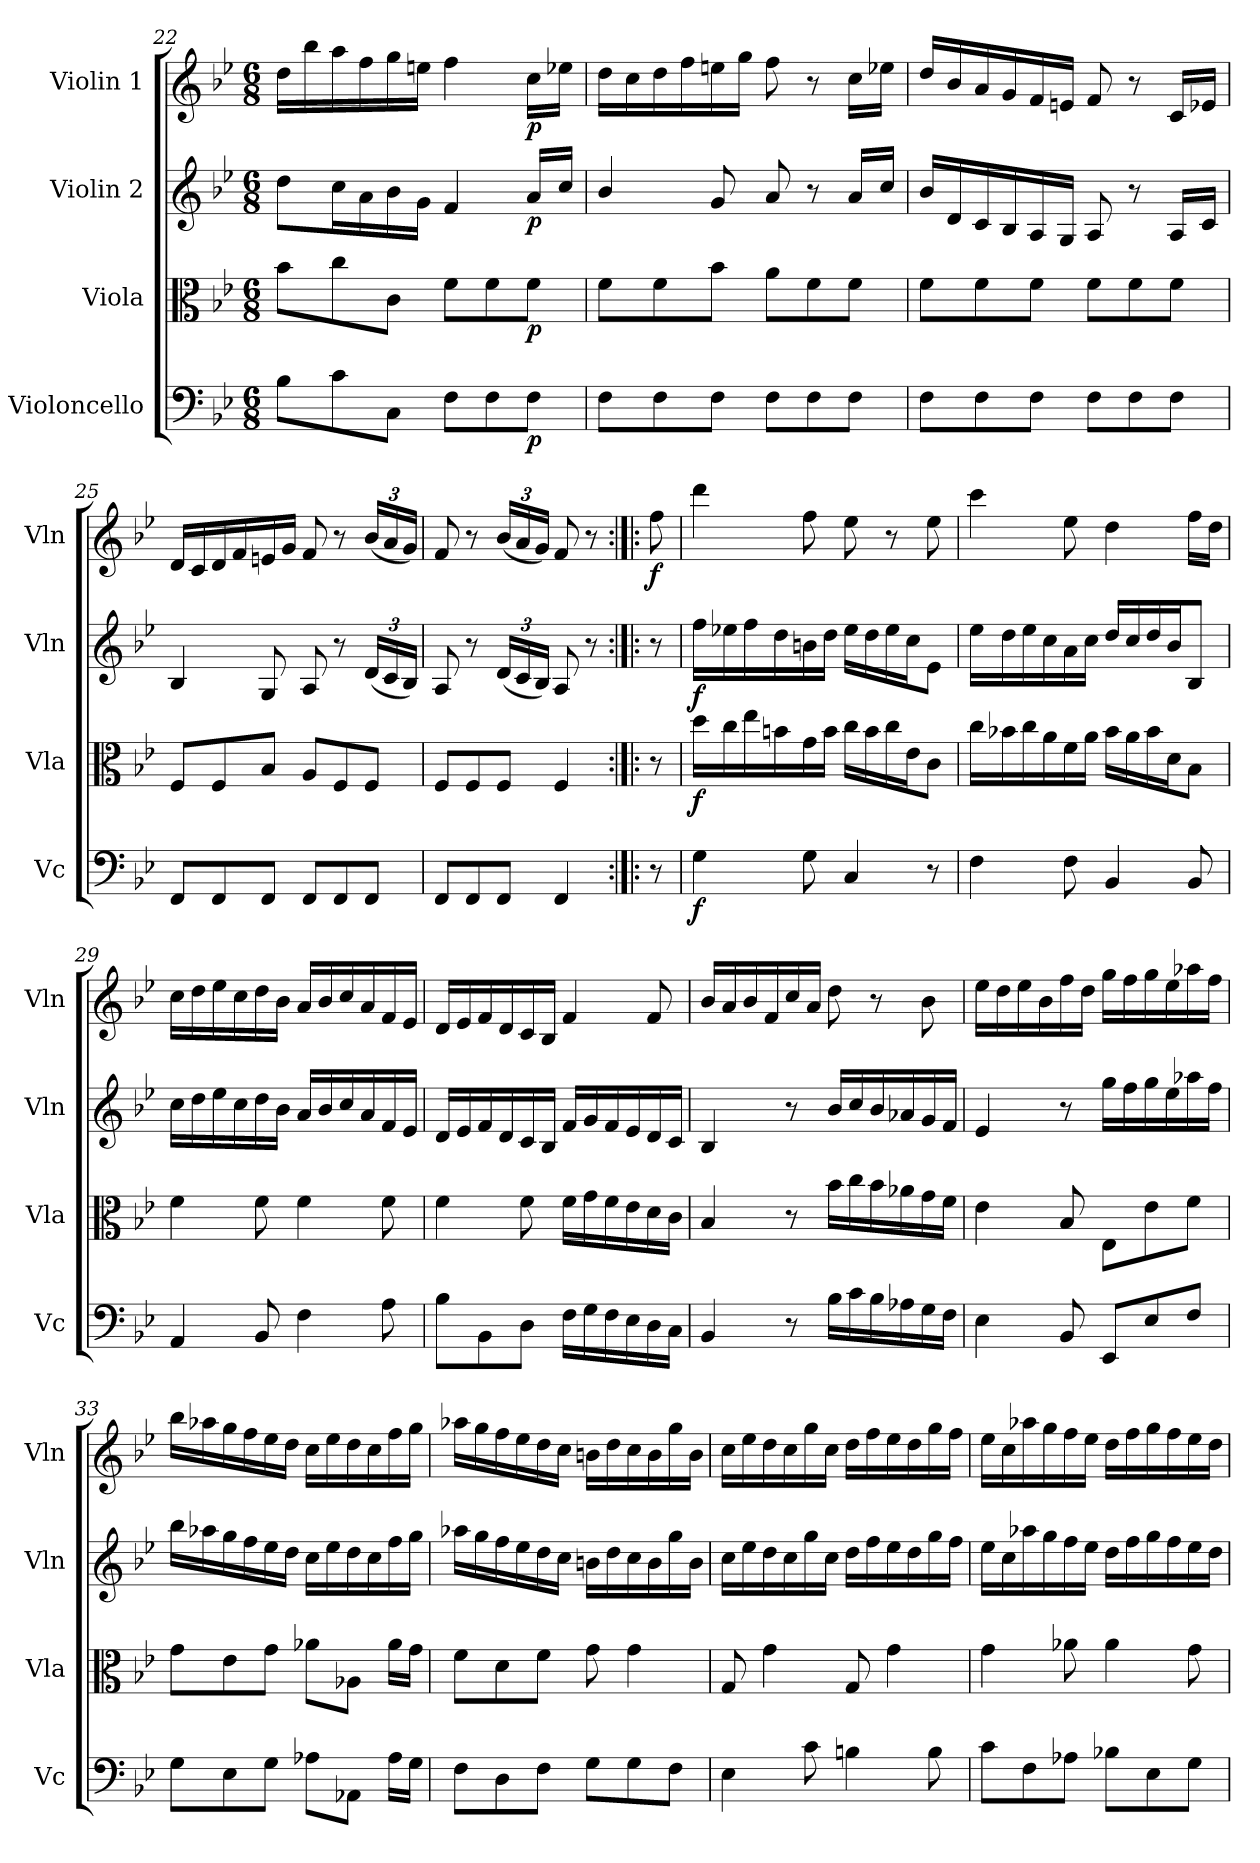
**kern	**dynam	**kern	**dynam	**kern	**dynam	**kern	**dynam
*part4	*part4	*part3	*part3	*part2	*part2	*part1	*part1
*staff4	*staff4	*staff3	*staff3	*staff2	*staff2	*staff1	*staff1
*I"Violoncello	*	*I"Viola	*	*I"Violin 2	*	*I"Violin 1	*
*I'Vc	*	*I'Vla	*	*I'Vln	*	*I'Vln	*
*clefF4	*	*clefC3	*	*clefG2	*	*clefG2	*
*k[b-e-]	*	*k[b-e-]	*	*k[b-e-]	*	*k[b-e-]	*
*M6/8	*	*M6/8	*	*M6/8	*	*M6/8	*
=22	=22	=22	=22	=22	=22	=22	=22
8B-\L	.	8b-\L	.	8dd\L	.	16dd\LL	.
.	.	.	.	.	.	16bb-\	.
8c\	.	8cc\	.	16cc\L	.	16aa\	.
.	.	.	.	16a\	.	16ff\	.
8C\J	.	8c\J	.	16b-\	.	16gg\	.
.	.	.	.	16g\JJ	.	16een\JJ	.
8F\L	.	8f\L	.	4f/	.	4ff\	.
8F\	.	8f\	.	.	.	.	.
!	!LO:DY:b	!	!LO:DY:b	!	!LO:DY:b	!	!LO:DY:b
8F\J	p	8f\J	p	16a/LL	p	16cc\LL	p
.	.	.	.	16cc/JJ	.	16ee-X\JJ	.
!!LO:LB:g=z
=23	=23	=23	=23	=23	=23	=23	=23
8F\L	.	8f\L	.	4b-/	.	16dd\LL	.
.	.	.	.	.	.	16cc\	.
8F\	.	8f\	.	.	.	16dd\	.
.	.	.	.	.	.	16ff\	.
8F\J	.	8b-\J	.	8g/	.	16een\	.
.	.	.	.	.	.	16gg\JJ	.
8F\L	.	8a\L	.	8a/	.	8ff\	.
8F\	.	8f\	.	8r	.	8r	.
8F\J	.	8f\J	.	16a/LL	.	16cc\LL	.
.	.	.	.	16cc/JJ	.	16ee-X\JJ	.
=24	=24	=24	=24	=24	=24	=24	=24
8F\L	.	8f\L	.	16b-/LL	.	16dd/LL	.
.	.	.	.	16d/	.	16b-/	.
8F\	.	8f\	.	16c/	.	16a/	.
.	.	.	.	16B-/	.	16g/	.
8F\J	.	8f\J	.	16A/	.	16f/	.
.	.	.	.	16G/JJ	.	16en/JJ	.
8F\L	.	8f\L	.	8A/	.	8f/	.
8F\	.	8f\	.	8r	.	8r	.
8F\J	.	8f\J	.	16A/LL	.	16c/LL	.
.	.	.	.	16c/JJ	.	16e-X/JJ	.
=25	=25	=25	=25	=25	=25	=25	=25
8FF/L	.	8F/L	.	4B-/	.	16d/LL	.
.	.	.	.	.	.	16c/	.
8FF/	.	8F/	.	.	.	16d/	.
.	.	.	.	.	.	16f/	.
8FF/J	.	8B-/J	.	8G/	.	16en/	.
.	.	.	.	.	.	16g/JJ	.
8FF/L	.	8A/L	.	8A/	.	8f/	.
8FF/	.	8F/	.	8r	.	8r	.
*	*	*	*	*Xbrackettup	*	*Xbrackettup	*
8FF/J	.	8F/J	.	(24d/LL	.	(24b-/LL	.
.	.	.	.	24c/	.	24a/	.
.	.	.	.	24B-/JJ)	.	24g/JJ)	.
=26	=26	=26	=26	=26	=26	=26	=26
8FF/L	.	8F/L	.	8A/	.	8f/	.
8FF/	.	8F/	.	8r	.	8r	.
8FF/J	.	8F/J	.	(24d/LL	.	(24b-/LL	.
.	.	.	.	24c/	.	24a/	.
.	.	.	.	24B-/JJ)	.	24g/JJ)	.
4FF/	.	4F/	.	8A/	.	8f/	.
.	.	.	.	8r	.	8r	.
!!LO:LB:g=z
=26X1:|!|:	=26X1:|!|:	=26X1:|!|:	=26X1:|!|:	=26X1:|!|:	=26X1:|!|:	=26X1:|!|:	=26X1:|!|:
!	!	!	!	!	!	!	!LO:DY:b
8r	.	8r	.	8r	.	8ff\	f
=27	=27	=27	=27	=27	=27	=27	=27
!	!LO:DY:b	!	!LO:DY:b	!	!LO:DY:b	!	!
4G\	f	16dd\LL	f	16ff\LL	f	4ddd\	.
.	.	16cc\	.	16ee-X\	.	.	.
.	.	16ee-\	.	16ff\	.	.	.
.	.	16bn\	.	16dd\	.	.	.
8G\	.	16g\	.	16bn\	.	8ff\	.
.	.	16b\JJ	.	16dd\JJ	.	.	.
4C/	.	16cc\LL	.	16ee-\LL	.	8ee-\	.
.	.	16b\	.	16dd\	.	.	.
.	.	16cc\	.	16ee-\	.	8r	.
.	.	16e-\J	.	16cc\J	.	.	.
8r	.	8c\J	.	8e-\J	.	8ee-\	.
=28	=28	=28	=28	=28	=28	=28	=28
4F\	.	16cc\LL	.	16ee-\LL	.	4ccc\	.
.	.	16b-X\	.	16dd\	.	.	.
.	.	16cc\	.	16ee-\	.	.	.
.	.	16a\	.	16cc\	.	.	.
8F\	.	16f\	.	16a\	.	8ee-\	.
.	.	16a\JJ	.	16cc\JJ	.	.	.
4BB-/	.	16b-\LL	.	16dd/LL	.	4dd\	.
.	.	16a\	.	16cc/	.	.	.
.	.	16b-\	.	16dd/	.	.	.
.	.	16d\J	.	16b-/J	.	.	.
8BB-/	.	8B-\J	.	8B-/J	.	16ff\LL	.
.	.	.	.	.	.	16dd\JJ	.
=29	=29	=29	=29	=29	=29	=29	=29
4AA/	.	4f\	.	16cc\LL	.	16cc\LL	.
.	.	.	.	16dd\	.	16dd\	.
.	.	.	.	16ee-\	.	16ee-\	.
.	.	.	.	16cc\	.	16cc\	.
8BB-/	.	8f\	.	16dd\	.	16dd\	.
.	.	.	.	16b-\JJ	.	16b-\JJ	.
4F\	.	4f\	.	16a/LL	.	16a/LL	.
.	.	.	.	16b-/	.	16b-/	.
.	.	.	.	16cc/	.	16cc/	.
.	.	.	.	16a/	.	16a/	.
8A\	.	8f\	.	16f/	.	16f/	.
.	.	.	.	16e-/JJ	.	16e-/JJ	.
!!LO:LB:g=z
=30	=30	=30	=30	=30	=30	=30	=30
8B-\L	.	4f\	.	16d/LL	.	16d/LL	.
.	.	.	.	16e-/	.	16e-/	.
8BB-\	.	.	.	16f/	.	16f/	.
.	.	.	.	16d/	.	16d/	.
8D\J	.	8f\	.	16c/	.	16c/	.
.	.	.	.	16B-/JJ	.	16B-/JJ	.
16F\LL	.	16f\LL	.	16f/LL	.	4f/	.
16G\	.	16g\	.	16g/	.	.	.
16F\	.	16f\	.	16f/	.	.	.
16E-\	.	16e-\	.	16e-/	.	.	.
16D\	.	16d\	.	16d/	.	8f/	.
16C\JJ	.	16c\JJ	.	16c/JJ	.	.	.
=31	=31	=31	=31	=31	=31	=31	=31
4BB-/	.	4B-/	.	4B-/	.	16b-/LL	.
.	.	.	.	.	.	16a/	.
.	.	.	.	.	.	16b-/	.
.	.	.	.	.	.	16f/	.
8r	.	8r	.	8r	.	16cc/	.
.	.	.	.	.	.	16a/JJ	.
16B-\LL	.	16b-\LL	.	16b-/LL	.	8dd\	.
16c\	.	16cc\	.	16cc/	.	.	.
16B-\	.	16b-\	.	16b-/	.	8r	.
16A-X\	.	16a-X\	.	16a-X/	.	.	.
16G\	.	16g\	.	16g/	.	8b-\	.
16F\JJ	.	16f\JJ	.	16f/JJ	.	.	.
=32	=32	=32	=32	=32	=32	=32	=32
4E-\	.	4e-\	.	4e-/	.	16ee-\LL	.
.	.	.	.	.	.	16dd\	.
.	.	.	.	.	.	16ee-\	.
.	.	.	.	.	.	16b-\	.
8BB-/	.	8B-/	.	8r	.	16ff\	.
.	.	.	.	.	.	16dd\JJ	.
8EE-/L	.	8E-\L	.	16gg\LL	.	16gg\LL	.
.	.	.	.	16ff\	.	16ff\	.
8E-/	.	8e-\	.	16gg\	.	16gg\	.
.	.	.	.	16ee-\	.	16ee-\	.
8F/J	.	8f\J	.	16aa-X\	.	16aa-X\	.
.	.	.	.	16ff\JJ	.	16ff\JJ	.
!!LO:LB:g=z
=33	=33	=33	=33	=33	=33	=33	=33
8G\L	.	8g\L	.	16bb-\LL	.	16bb-\LL	.
.	.	.	.	16aa-X\	.	16aa-X\	.
8E-\	.	8e-\	.	16gg\	.	16gg\	.
.	.	.	.	16ff\	.	16ff\	.
8G\J	.	8g\J	.	16ee-\	.	16ee-\	.
.	.	.	.	16dd\JJ	.	16dd\JJ	.
8A-X\L	.	8a-X\L	.	16cc\LL	.	16cc\LL	.
.	.	.	.	16ee-\	.	16ee-\	.
8AA-X\J	.	8A-X\J	.	16dd\	.	16dd\	.
.	.	.	.	16cc\	.	16cc\	.
16A-\LL	.	16a-\LL	.	16ff\	.	16ff\	.
16G\JJ	.	16g\JJ	.	16gg\JJ	.	16gg\JJ	.
!!LO:LB:g=z
=34	=34	=34	=34	=34	=34	=34	=34
8F\L	.	8f\L	.	16aa-X\LL	.	16aa-X\LL	.
.	.	.	.	16gg\	.	16gg\	.
8D\	.	8d\	.	16ff\	.	16ff\	.
.	.	.	.	16ee-\	.	16ee-\	.
8F\J	.	8f\J	.	16dd\	.	16dd\	.
.	.	.	.	16cc\JJ	.	16cc\JJ	.
8G\L	.	8g\	.	16bn\LL	.	16bn\LL	.
.	.	.	.	16dd\	.	16dd\	.
8G\	.	4g\	.	16cc\	.	16cc\	.
.	.	.	.	16b\	.	16b\	.
8F\J	.	.	.	16gg\	.	16gg\	.
.	.	.	.	16b\JJ	.	16b\JJ	.
=35	=35	=35	=35	=35	=35	=35	=35
4E-\	.	8G/	.	16cc\LL	.	16cc\LL	.
.	.	.	.	16ee-\	.	16ee-\	.
.	.	4g\	.	16dd\	.	16dd\	.
.	.	.	.	16cc\	.	16cc\	.
8c\	.	.	.	16gg\	.	16gg\	.
.	.	.	.	16cc\JJ	.	16cc\JJ	.
4Bn\	.	8G/	.	16dd\LL	.	16dd\LL	.
.	.	.	.	16ff\	.	16ff\	.
.	.	4g\	.	16ee-\	.	16ee-\	.
.	.	.	.	16dd\	.	16dd\	.
8B\	.	.	.	16gg\	.	16gg\	.
.	.	.	.	16ff\JJ	.	16ff\JJ	.
=36	=36	=36	=36	=36	=36	=36	=36
8c\L	.	4g\	.	16ee-\LL	.	16ee-\LL	.
.	.	.	.	16cc\	.	16cc\	.
8F\	.	.	.	16aa-X\	.	16aa-X\	.
.	.	.	.	16gg\	.	16gg\	.
8A-X\J	.	8a-X\	.	16ff\	.	16ff\	.
.	.	.	.	16ee-\JJ	.	16ee-\JJ	.
8B-X\L	.	4a-\	.	16dd\LL	.	16dd\LL	.
.	.	.	.	16ff\	.	16ff\	.
8E-\	.	.	.	16gg\	.	16gg\	.
.	.	.	.	16ff\	.	16ff\	.
8G\J	.	8g\	.	16ee-\	.	16ee-\	.
.	.	.	.	16dd\JJ	.	16dd\JJ	.
=	=	=	=	=	=	=	=
*-	*-	*-	*-	*-	*-	*-	*-
